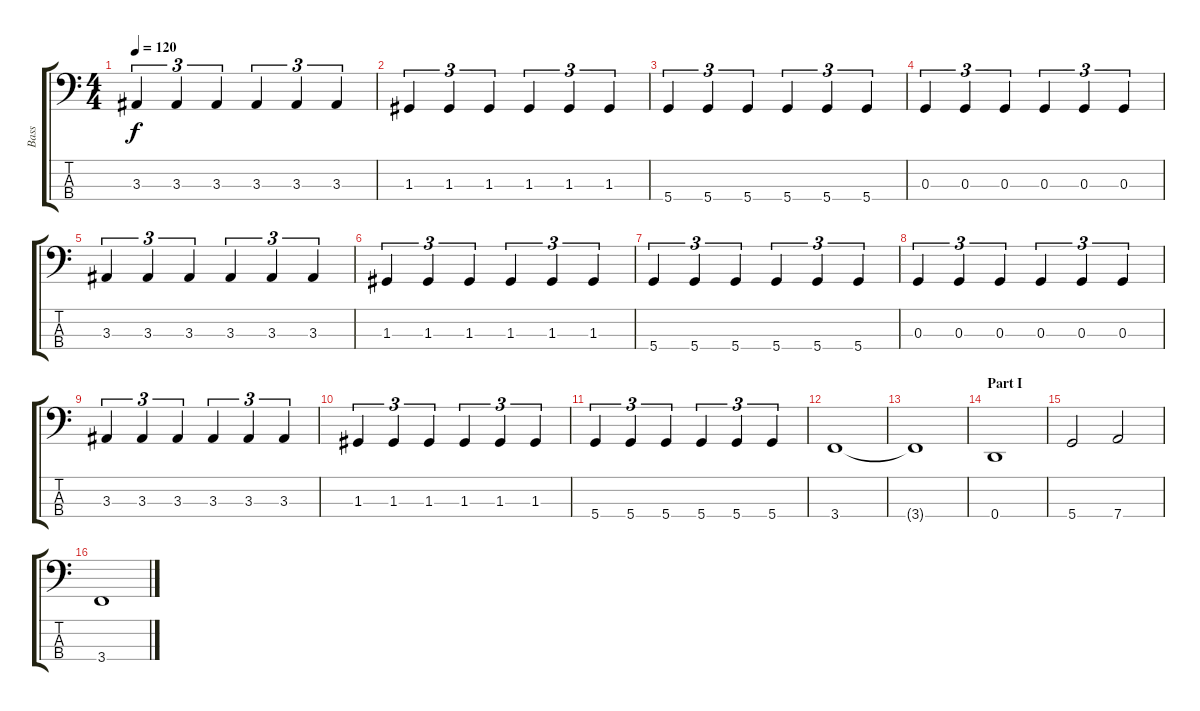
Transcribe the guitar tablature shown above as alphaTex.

\track ("Bass" "Bass") {instrument electricbasspick}
\staff {score tabs}
\tuning (F2 C2 G1 D1) {hide}
\ts (4 4)
\tempo 120
\clef f4
\ks c
3.3.4{tu (3 2) dy f} 3.3.4{tu (3 2)} 3.3.4{tu (3 2)} 3.3.4{tu (3 2)} 3.3.4{tu (3 2)} 3.3.4{tu (3 2)} |
1.3.4{tu (3 2)} 1.3.4{tu (3 2)} 1.3.4{tu (3 2)} 1.3.4{tu (3 2)} 1.3.4{tu (3 2)} 1.3.4{tu (3 2)} |
5.4.4{tu (3 2)} 5.4.4{tu (3 2)} 5.4.4{tu (3 2)} 5.4.4{tu (3 2)} 5.4.4{tu (3 2)} 5.4.4{tu (3 2)} |
0.3.4{tu (3 2)} 0.3.4{tu (3 2)} 0.3.4{tu (3 2)} 0.3.4{tu (3 2)} 0.3.4{tu (3 2)} 0.3.4{tu (3 2)} |
3.3.4{tu (3 2)} 3.3.4{tu (3 2)} 3.3.4{tu (3 2)} 3.3.4{tu (3 2)} 3.3.4{tu (3 2)} 3.3.4{tu (3 2)} |
1.3.4{tu (3 2)} 1.3.4{tu (3 2)} 1.3.4{tu (3 2)} 1.3.4{tu (3 2)} 1.3.4{tu (3 2)} 1.3.4{tu (3 2)} |
5.4.4{tu (3 2)} 5.4.4{tu (3 2)} 5.4.4{tu (3 2)} 5.4.4{tu (3 2)} 5.4.4{tu (3 2)} 5.4.4{tu (3 2)} |
0.3.4{tu (3 2)} 0.3.4{tu (3 2)} 0.3.4{tu (3 2)} 0.3.4{tu (3 2)} 0.3.4{tu (3 2)} 0.3.4{tu (3 2)} |
3.3.4{tu (3 2)} 3.3.4{tu (3 2)} 3.3.4{tu (3 2)} 3.3.4{tu (3 2)} 3.3.4{tu (3 2)} 3.3.4{tu (3 2)} |
1.3.4{tu (3 2)} 1.3.4{tu (3 2)} 1.3.4{tu (3 2)} 1.3.4{tu (3 2)} 1.3.4{tu (3 2)} 1.3.4{tu (3 2)} |
5.4.4{tu (3 2)} 5.4.4{tu (3 2)} 5.4.4{tu (3 2)} 5.4.4{tu (3 2)} 5.4.4{tu (3 2)} 5.4.4{tu (3 2)} |
3.4.1 |
3.4{t}.1 |
\section ("" "Part I")
0.4.1 |
5.4.2 7.4.2 |
3.4.1
